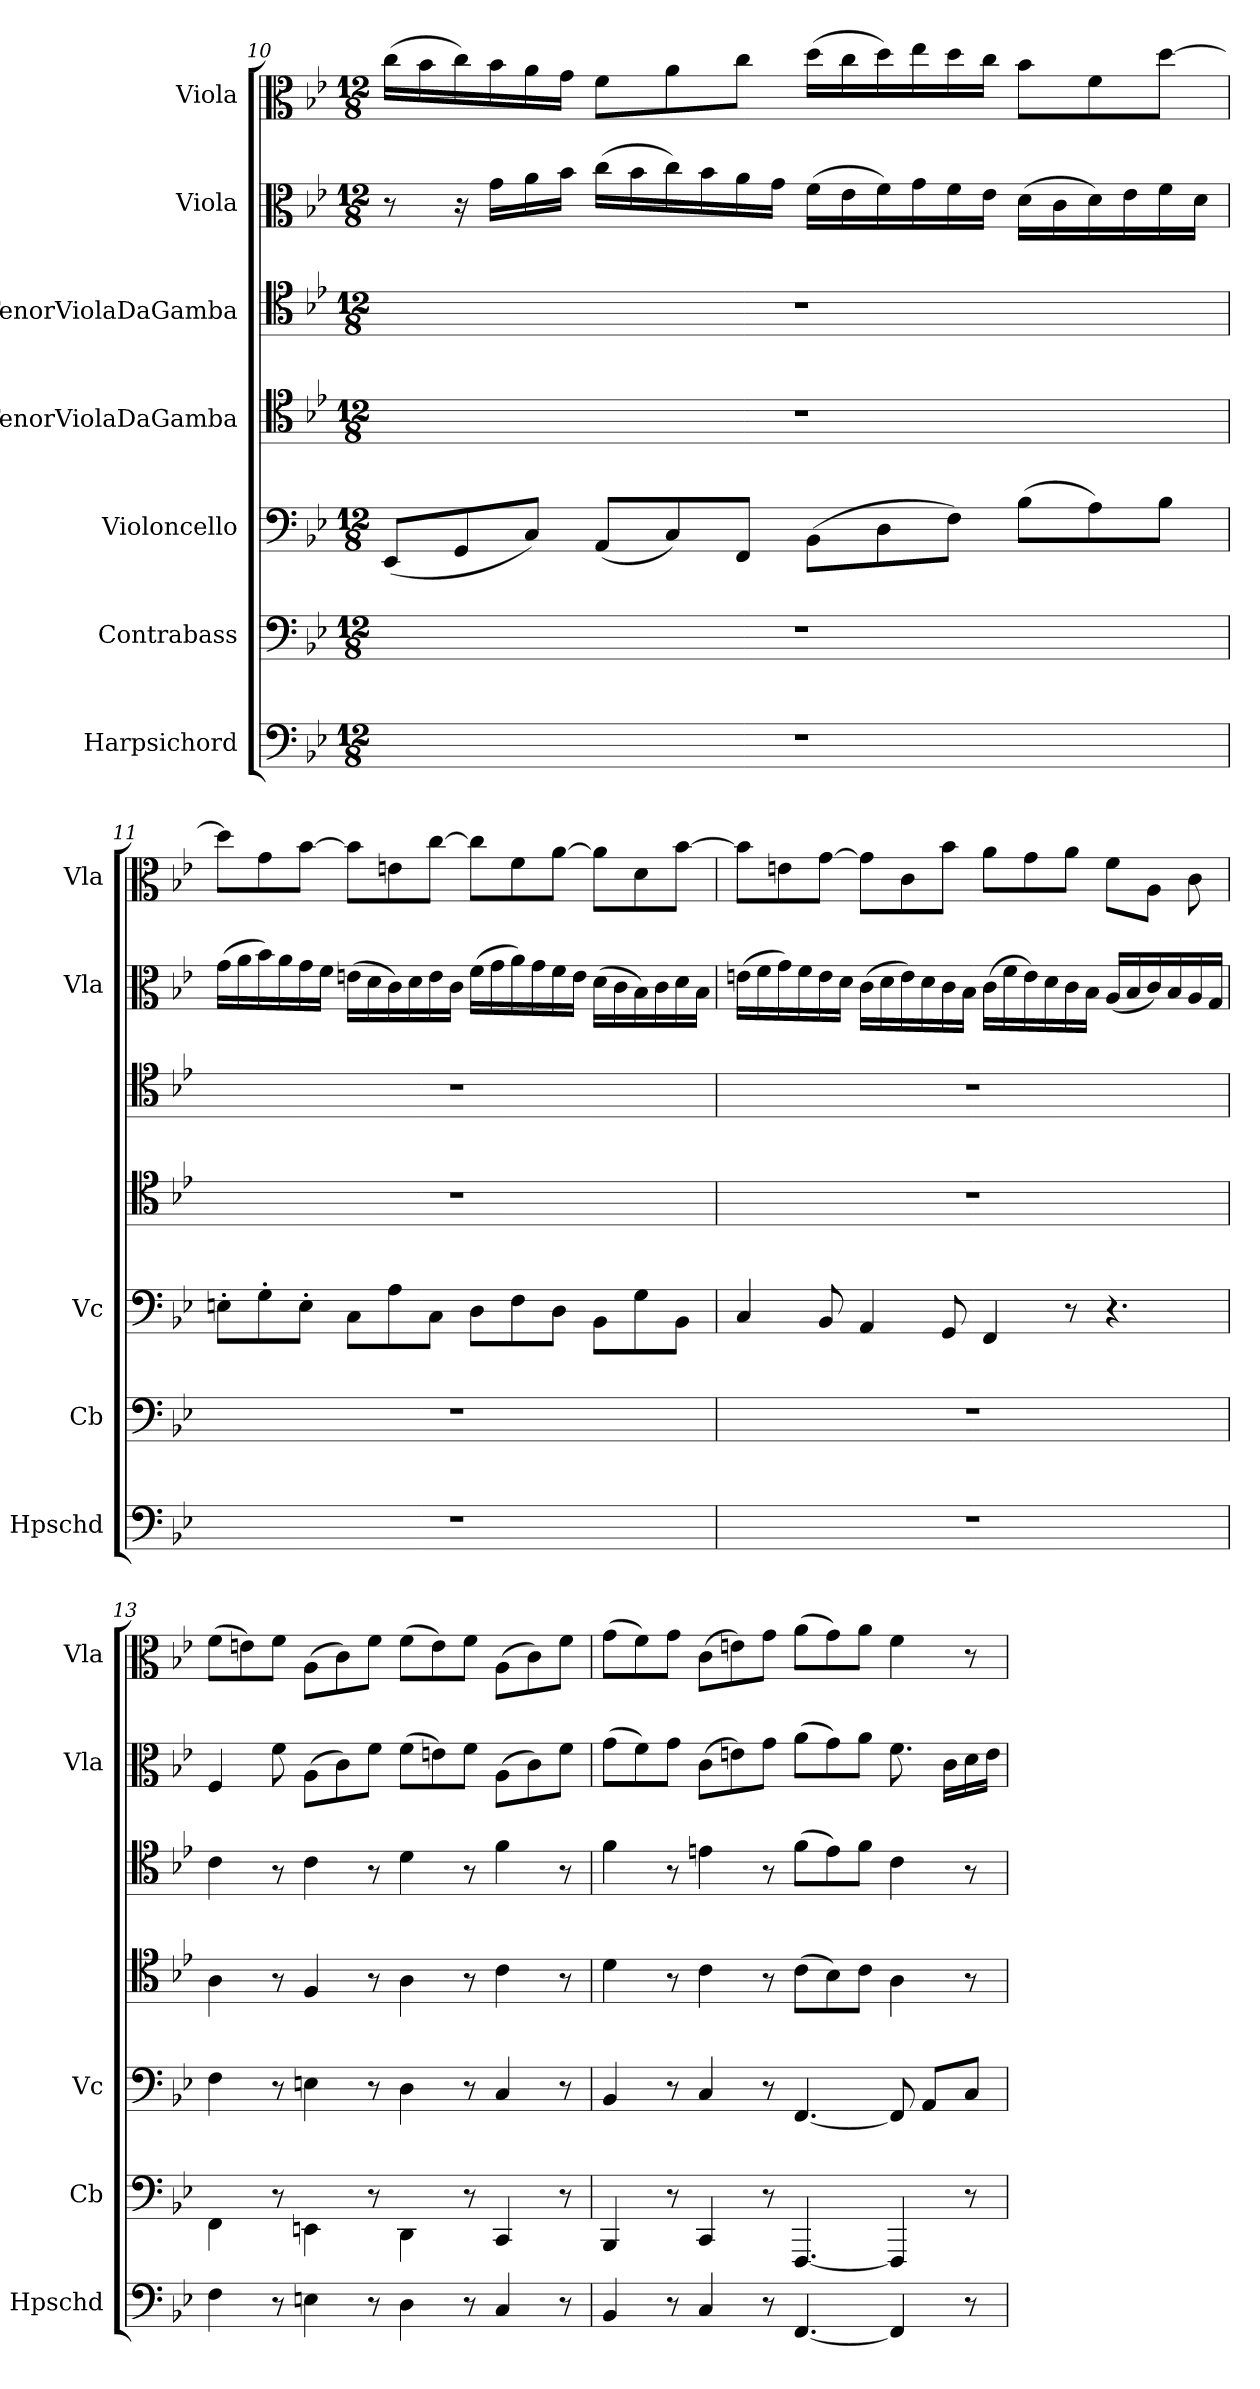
**kern	**kern	**kern	**kern	**kern	**kern	**kern
*part7	*part6	*part5	*part4	*part3	*part2	*part1
*staff7	*staff6	*staff5	*staff4	*staff3	*staff2	*staff1
*I"Harpsichord	*I"Contrabass	*I"Violoncello	*I"TenorViolaDaGamba	*I"TenorViolaDaGamba	*I"Viola	*I"Viola
*I'Hpschd	*I'Cb	*I'Vc	*	*	*I'Vla	*I'Vla
*clefF4	*clefF4	*clefF4	*clefC4	*clefC4	*clefC3	*clefC3
*k[b-e-]	*k[b-e-]	*k[b-e-]	*k[b-e-]	*k[b-e-]	*k[b-e-]	*k[b-e-]
*B-:	*B-:	*B-:	*B-:	*B-:	*B-:	*B-:
*M12/8	*M12/8	*M12/8	*M12/8	*M12/8	*M12/8	*M12/8
=10	=10	=10	=10	=10	=10	=10
1.r	1.r	(8EE-/L	1.r	1.r	8r	(16cc\LL
.	.	.	.	.	.	16b-\
.	.	8GG/	.	.	16r	16cc\)
.	.	.	.	.	16g\LL	16b-\
.	.	8C/J)	.	.	16a\	16a\
.	.	.	.	.	16b-\JJ	16g\JJ
.	.	(8AA/L	.	.	(16cc\LL	8f\L
.	.	.	.	.	16b-\	.
.	.	8C/)	.	.	16cc\)	8a\
.	.	.	.	.	16b-\	.
.	.	8FF/J	.	.	16a\	8cc\J
.	.	.	.	.	16g\JJ	.
.	.	(8BB-\L	.	.	(16f\LL	(16dd\LL
.	.	.	.	.	16e-\	16cc\
.	.	8D\	.	.	16f\)	16dd\)
.	.	.	.	.	16g\	16ee-\
.	.	8F\J)	.	.	16f\	16dd\
.	.	.	.	.	16e-\JJ	16cc\JJ
.	.	(8B-\L	.	.	(16d\LL	8b-\L
.	.	.	.	.	16c\	.
.	.	8A\)	.	.	16d\)	8f\
.	.	.	.	.	16e-\	.
.	.	8B-\J	.	.	16f\	[8dd\J
.	.	.	.	.	16d\JJ	.
=11	=11	=11	=11	=11	=11	=11
1.r	1.r	8En'\L	1.r	1.r	(16g\LL	8dd\L]
.	.	.	.	.	16a\	.
.	.	8G'\	.	.	16b-\)	8g\
.	.	.	.	.	16a\	.
.	.	8E'\J	.	.	16g\	[8b-\J
.	.	.	.	.	16f\JJ	.
.	.	8C\L	.	.	(16en\LL	8b-\L]
.	.	.	.	.	16d\	.
.	.	8A\	.	.	16c\)	8en\
.	.	.	.	.	16d\	.
.	.	8C\J	.	.	16e\	[8cc\J
.	.	.	.	.	16c\JJ	.
.	.	8D\L	.	.	(16f\LL	8cc\L]
.	.	.	.	.	16g\	.
.	.	8F\	.	.	16a\)	8f\
.	.	.	.	.	16g\	.
.	.	8D\J	.	.	16f\	[8a\J
.	.	.	.	.	16e\JJ	.
.	.	8BB-\L	.	.	(16d\LL	8a\L]
.	.	.	.	.	16c\	.
.	.	8G\	.	.	16B-\)	8d\
.	.	.	.	.	16c\	.
.	.	8BB-\J	.	.	16d\	[8b-\J
.	.	.	.	.	16B-\JJ	.
=12	=12	=12	=12	=12	=12	=12
1.r	1.r	4C/	1.r	1.r	(16en\LL	8b-\L]
.	.	.	.	.	16f\	.
.	.	.	.	.	16g\)	8en\
.	.	.	.	.	16f\	.
.	.	8BB-/	.	.	16e\	[8g\J
.	.	.	.	.	16d\JJ	.
.	.	4AA/	.	.	(16c\LL	8g\L]
.	.	.	.	.	16d\	.
.	.	.	.	.	16e\)	8c\
.	.	.	.	.	16d\	.
.	.	8GG/	.	.	16c\	8b-\J
.	.	.	.	.	16B-\JJ	.
.	.	4FF/	.	.	(16c\LL	8a\L
.	.	.	.	.	16f\	.
.	.	.	.	.	16e\)	8g\
.	.	.	.	.	16d\	.
.	.	8r	.	.	16c\	8a\J
.	.	.	.	.	16B-\JJ	.
.	.	4.r	.	.	(16A/LL	8f\L
.	.	.	.	.	16B-/	.
.	.	.	.	.	16c/)	8A\J
.	.	.	.	.	16B-/	.
.	.	.	.	.	16A/	8c\
.	.	.	.	.	16G/JJ	.
=13	=13	=13	=13	=13	=13	=13
4F\	4FF\	4F\	4A\	4c\	4F/	(8f\L
.	.	.	.	.	.	8en\)
8r	8r	8r	8r	8r	8f\	8f\J
4En\	4EEn\	4En\	4F/	4c\	(8A\L	(8A\L
.	.	.	.	.	8c\)	8c\)
8r	8r	8r	8r	8r	8f\J	8f\J
4D\	4DD\	4D\	4A\	4d\	(8f\L	(8f\L
.	.	.	.	.	8en\)	8e\)
8r	8r	8r	8r	8r	8f\J	8f\J
4C/	4CC/	4C/	4c\	4f\	(8A\L	(8A\L
.	.	.	.	.	8c\)	8c\)
8r	8r	8r	8r	8r	8f\J	8f\J
=14	=14	=14	=14	=14	=14	=14
4BB-/	4BBB-/	4BB-/	4d\	4f\	(8g\L	(8g\L
.	.	.	.	.	8f\)	8f\)
8r	8r	8r	8r	8r	8g\J	8g\J
4C/	4CC/	4C/	4c\	4en\	(8c\L	(8c\L
.	.	.	.	.	8en\)	8en\)
8r	8r	8r	8r	8r	8g\J	8g\J
[4.FF/	[4.FFF/	[4.FF/	(8c\L	(8f\L	(8a\L	(8a\L
.	.	.	8B-\)	8e\)	8g\)	8g\)
.	.	.	8c\J	8f\J	8a\J	8a\J
4FF/]	4FFF/]	8FF/]	4A\	4c\	8.f\	4f\
.	.	8AA/L	.	.	.	.
.	.	.	.	.	16c\LL	.
8r	8r	8C/J	8r	8r	16d\	8r
.	.	.	.	.	16e\JJ	.
=	=	=	=	=	=	=
*-	*-	*-	*-	*-	*-	*-
